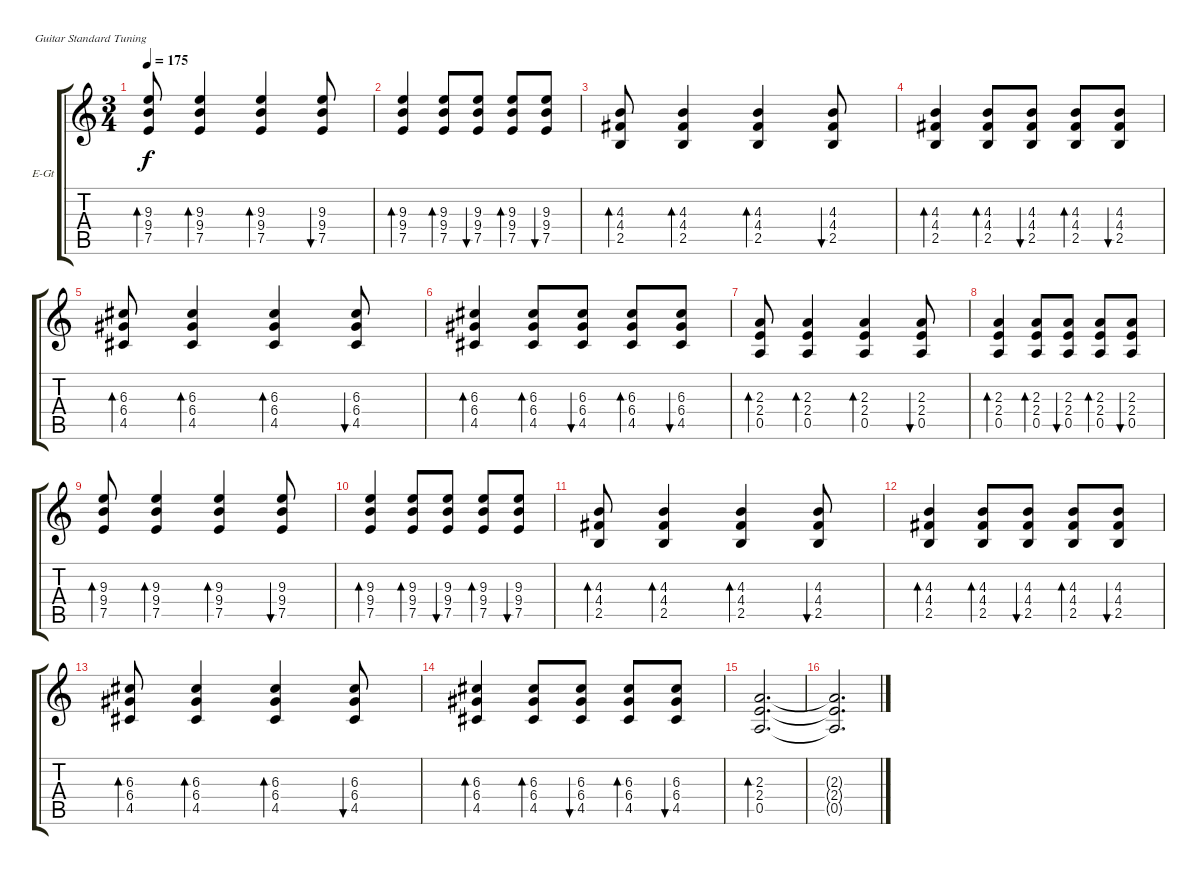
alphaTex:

\bracketExtendMode groupsimilarinstruments
\firstSystemTrackNameOrientation horizontal
\otherSystemsTrackNameOrientation horizontal
\track ("Rhythm Guitar" "E-Gt") {instrument distortionguitar}
\staff {score tabs}
\tuning (E4 B3 G3 D3 A2 E2)
\ts (3 4)
\tempo 175
\clef g2
\ks c
(9.3 9.4 7.5).8{bd 60 dy f} (9.3 9.4 7.5).4{bd 60} (9.3 9.4 7.5).4{bd 60} (9.3 9.4 7.5).8{bu 60} |
(9.3 9.4 7.5).4{bd 60} (9.3 9.4 7.5).8{bd 60} (9.3 9.4 7.5).8{bu 60} (9.3 9.4 7.5).8{bd 60} (9.3 9.4 7.5).8{bu 60} |
(4.3 4.4 2.5).8{bd 60} (4.3 4.4 2.5).4{bd 60} (4.3 4.4 2.5).4{bd 60} (4.3 4.4 2.5).8{bu 60} |
(4.3 4.4 2.5).4{bd 60} (4.3 4.4 2.5).8{bd 60} (4.3 4.4 2.5).8{bu 60} (4.3 4.4 2.5).8{bd 60} (4.3 4.4 2.5).8{bu 60} |
(6.3 6.4 4.5).8{bd 60} (6.3 6.4 4.5).4{bd 60} (6.3 6.4 4.5).4{bd 60} (6.3 6.4 4.5).8{bu 60} |
(6.3 6.4 4.5).4{bd 60} (6.3 6.4 4.5).8{bd 60} (6.3 6.4 4.5).8{bu 60} (6.3 6.4 4.5).8{bd 60} (6.3 6.4 4.5).8{bu 60} |
(2.3 2.4 0.5).8{bd 60} (2.3 2.4 0.5).4{bd 60} (2.3 2.4 0.5).4{bd 60} (2.3 2.4 0.5).8{bu 60} |
(2.3 2.4 0.5).4{bd 60} (2.3 2.4 0.5).8{bd 60} (2.3 2.4 0.5).8{bu 60} (2.3 2.4 0.5).8{bd 60} (2.3 2.4 0.5).8{bu 60} |
(9.3 9.4 7.5).8{bd 60} (9.3 9.4 7.5).4{bd 60} (9.3 9.4 7.5).4{bd 60} (9.3 9.4 7.5).8{bu 60} |
(9.3 9.4 7.5).4{bd 60} (9.3 9.4 7.5).8{bd 60} (9.3 9.4 7.5).8{bu 60} (9.3 9.4 7.5).8{bd 60} (9.3 9.4 7.5).8{bu 60} |
(4.3 4.4 2.5).8{bd 60} (4.3 4.4 2.5).4{bd 60} (4.3 4.4 2.5).4{bd 60} (4.3 4.4 2.5).8{bu 60} |
(4.3 4.4 2.5).4{bd 60} (4.3 4.4 2.5).8{bd 60} (4.3 4.4 2.5).8{bu 60} (4.3 4.4 2.5).8{bd 60} (4.3 4.4 2.5).8{bu 60} |
(6.3 6.4 4.5).8{bd 60} (6.3 6.4 4.5).4{bd 60} (6.3 6.4 4.5).4{bd 60} (6.3 6.4 4.5).8{bu 60} |
(6.3 6.4 4.5).4{bd 60} (6.3 6.4 4.5).8{bd 60} (6.3 6.4 4.5).8{bu 60} (6.3 6.4 4.5).8{bd 60} (6.3 6.4 4.5).8{bu 60} |
(2.3 2.4 0.5).2{d bd 110} |
(2.3{t} 2.4{t} 0.5{t}).2{d}
